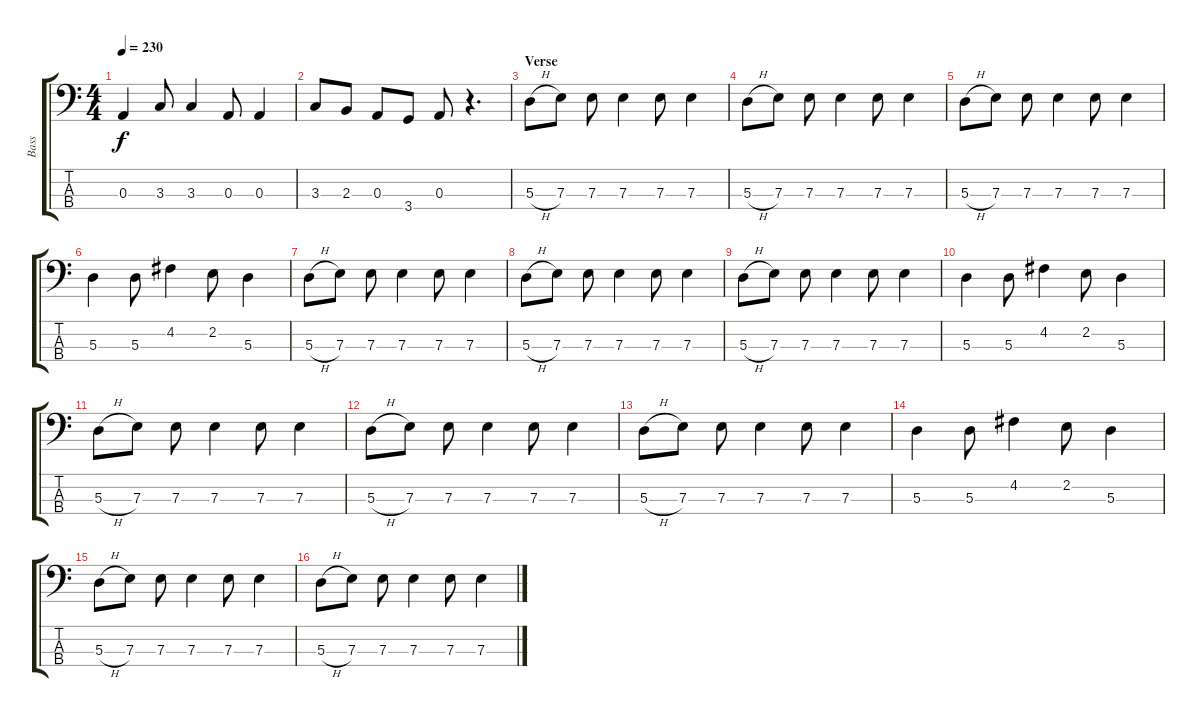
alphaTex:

\track ("Bass" "Bass") {instrument electricbassfinger}
\staff {score tabs}
\tuning (G2 D2 A1 E1) {hide}
\ts (4 4)
\tempo 230
\clef f4
\ks c
0.3.4{dy f} 3.3.8 3.3.4 0.3.8 0.3.4 |
3.3.8 2.3.8 0.3.8 3.4.8 0.3.8 r.4{d} |
\section ("" "Verse")
5.3{h}.8 7.3.8 7.3.8 7.3.4 7.3.8 7.3.4 |
5.3{h}.8 7.3.8 7.3.8 7.3.4 7.3.8 7.3.4 |
5.3{h}.8 7.3.8 7.3.8 7.3.4 7.3.8 7.3.4 |
5.3.4 5.3.8 4.2.4 2.2.8 5.3.4 |
5.3{h}.8 7.3.8 7.3.8 7.3.4 7.3.8 7.3.4 |
5.3{h}.8 7.3.8 7.3.8 7.3.4 7.3.8 7.3.4 |
5.3{h}.8 7.3.8 7.3.8 7.3.4 7.3.8 7.3.4 |
5.3.4 5.3.8 4.2.4 2.2.8 5.3.4 |
5.3{h}.8 7.3.8 7.3.8 7.3.4 7.3.8 7.3.4 |
5.3{h}.8 7.3.8 7.3.8 7.3.4 7.3.8 7.3.4 |
5.3{h}.8 7.3.8 7.3.8 7.3.4 7.3.8 7.3.4 |
5.3.4 5.3.8 4.2.4 2.2.8 5.3.4 |
5.3{h}.8 7.3.8 7.3.8 7.3.4 7.3.8 7.3.4 |
5.3{h}.8 7.3.8 7.3.8 7.3.4 7.3.8 7.3.4
